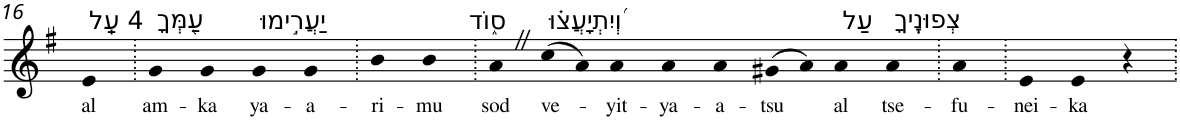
**kern	**text
*part1	*part1
*staff1	*staff1
*I"Piano	*
*I'Pno	*
!!LO:PB:g=z
*clefG2	*
*k[f#]	*
*G:	*
=16	=16
!LO:TX:a:t=4 עַֽל	!
!	!LO:LY:b
4e	al
=17.	=17.
!LO:TX:a:t=עַ֭מְּךָ	!
!	!LO:LY:b
4g	am-
!	!LO:LY:b
4g	-ka
!LO:TX:a:t=יַעֲרִ֣ימוּ	!
!	!LO:LY:b
4g	ya-
!	!LO:LY:b
4g	-a-
=18.	=18.
!	!LO:LY:b
4b	-ri-
!	!LO:LY:b
4b	-mu
=19.	=19.
!LO:TX:a:t=ס֑וֹד	!
!	!LO:LY:b
4aZ	sod
!LO:TX:a:t=וְ֝יִתְיָעֲצ֗וּ	!
!	!LO:LY:b
(>8cc	ve-
8a)	.
!	!LO:LY:b
4a	-yit-
!	!LO:LY:b
4a	-ya-
!	!LO:LY:b
4a	-a-
!	!LO:LY:b
(>8g#X	-tsu
8a)	.
!LO:TX:a:t=עַל	!
!	!LO:LY:b
4a	al
!LO:TX:a:t=צְפוּנֶֽיךָ	!
!	!LO:LY:b
4a	tse-
=20.	=20.
!	!LO:LY:b
4a	-fu-
=21.	=21.
!	!LO:LY:b
4e	-nei-
!	!LO:LY:b
4e	-ka
4r	.
=.	=.
*-	*-
